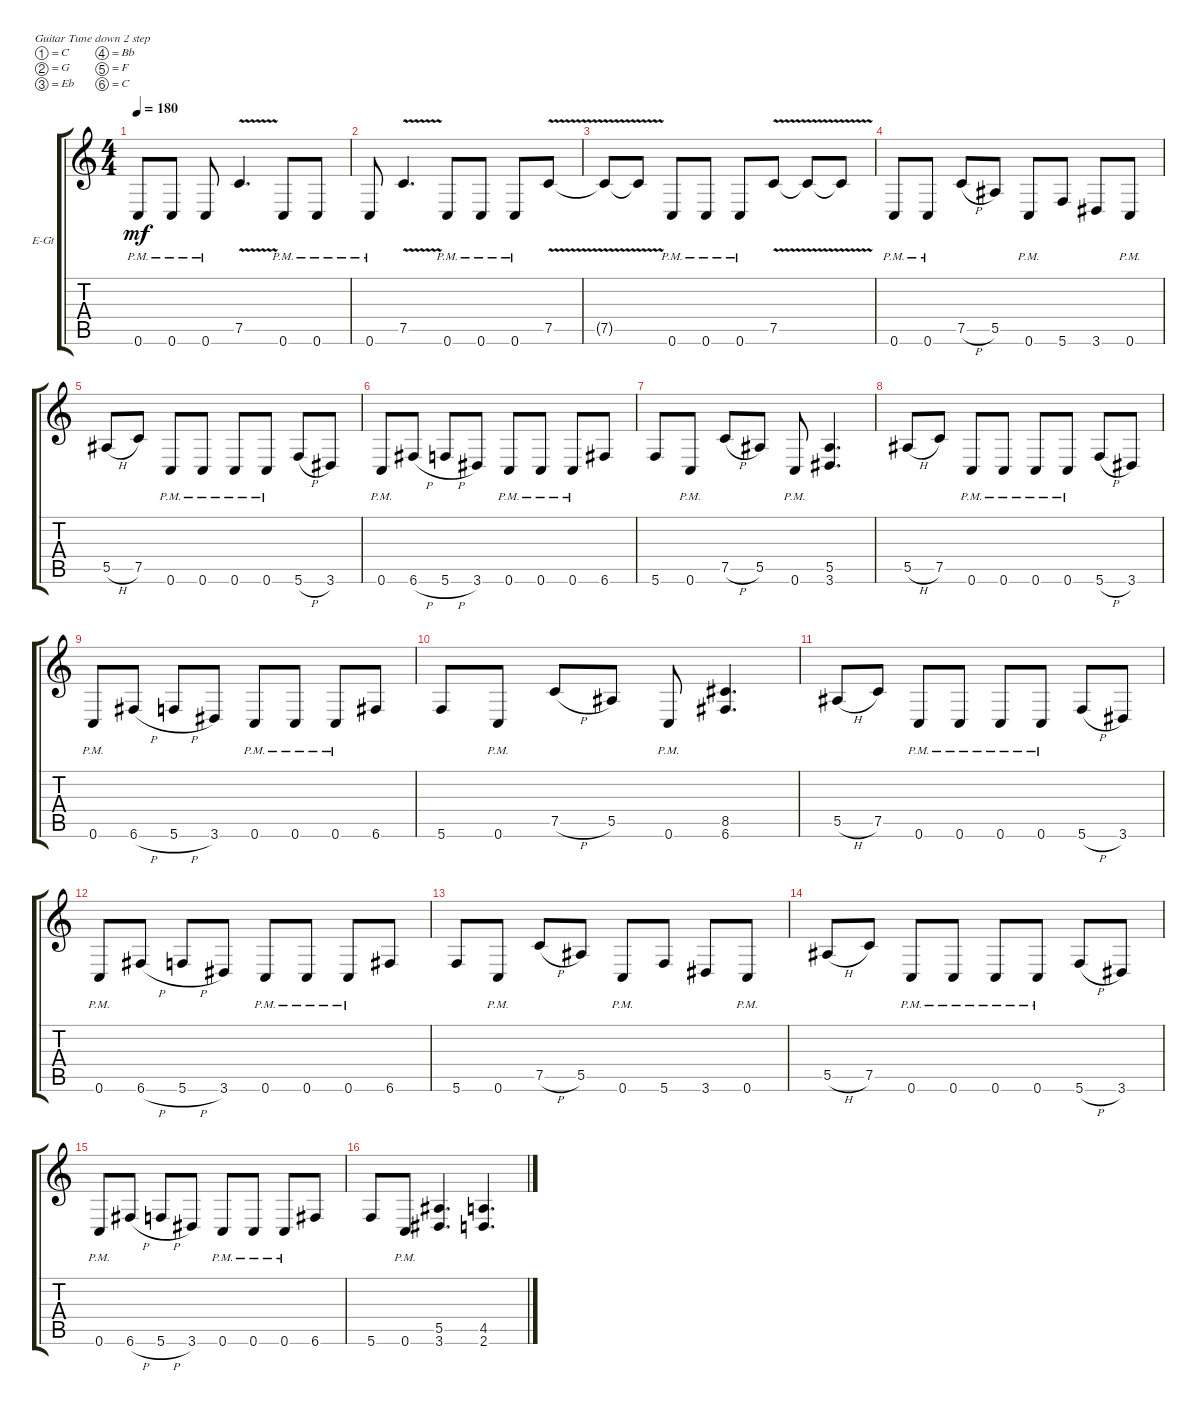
\defaultSystemsLayout 4
\bracketExtendMode groupsimilarinstruments
\firstSystemTrackNameOrientation horizontal
\otherSystemsTrackNameOrientation horizontal
\track ("Rhythm" "E-Gt") {instrument distortionguitar}
\staff {score tabs}
\tuning (C4 G3 Eb3 Bb2 F2 C2)
\ts (4 4)
\tempo 180
\clef g2
\ks c
0.6{pm}.8{dy mf instrument distortionguitar} 0.6{pm}.8 0.6{pm}.8 7.5{v}.4{d} 0.6{pm}.8 0.6{pm}.8 |
0.6{pm}.8 7.5{v}.4{d} 0.6{pm}.8 0.6{pm}.8 0.6{pm}.8 7.5{v}.8 |
7.5{v t}.8 7.5{v t}.8 0.6{pm}.8 0.6{pm}.8 0.6{pm}.8 7.5{v}.8 7.5{v t}.8 7.5{v t}.8 |
0.6{pm}.8 0.6{pm}.8 7.5{h}.8 5.5.8 0.6{pm}.8 5.6.8 3.6.8 0.6{pm}.8 |
5.5{h}.8 7.5.8 0.6{pm}.8 0.6{pm}.8 0.6{pm}.8 0.6{pm}.8 5.6{h}.8 3.6.8 |
0.6{pm}.8 6.6{h}.8 5.6{h}.8 3.6.8 0.6{pm}.8 0.6{pm}.8 0.6{pm}.8 6.6.8 |
5.6.8 0.6{pm}.8 7.5{h}.8 5.5.8 0.6{pm}.8 (3.6 5.5).4{d} |
5.5{h}.8 7.5.8 0.6{pm}.8 0.6{pm}.8 0.6{pm}.8 0.6{pm}.8 5.6{h}.8 3.6.8 |
0.6{pm}.8 6.6{h}.8 5.6{h}.8 3.6.8 0.6{pm}.8 0.6{pm}.8 0.6{pm}.8 6.6.8 |
5.6.8 0.6{pm}.8 7.5{h}.8 5.5.8 0.6{pm}.8 (6.6 8.5).4{d} |
5.5{h}.8 7.5.8 0.6{pm}.8 0.6{pm}.8 0.6{pm}.8 0.6{pm}.8 5.6{h}.8 3.6.8 |
0.6{pm}.8 6.6{h}.8 5.6{h}.8 3.6.8 0.6{pm}.8 0.6{pm}.8 0.6{pm}.8 6.6.8 |
5.6.8 0.6{pm}.8 7.5{h}.8 5.5.8 0.6{pm}.8 5.6.8 3.6.8 0.6{pm}.8 |
5.5{h}.8 7.5.8 0.6{pm}.8 0.6{pm}.8 0.6{pm}.8 0.6{pm}.8 5.6{h}.8 3.6.8 |
0.6{pm}.8 6.6{h}.8 5.6{h}.8 3.6.8 0.6{pm}.8 0.6{pm}.8 0.6{pm}.8 6.6.8 |
5.6.8 0.6{pm}.8 (5.5 3.6).4{d} (4.5 2.6).4{d}
